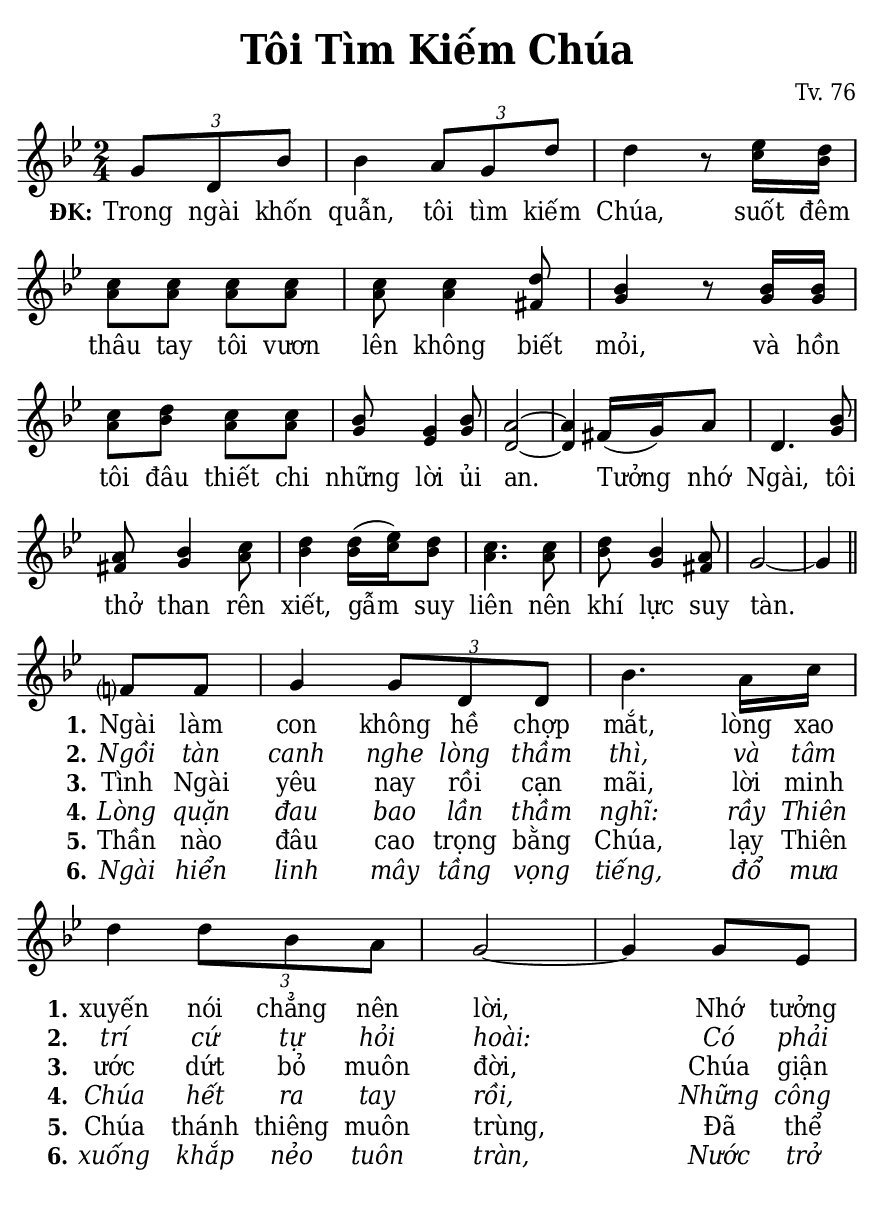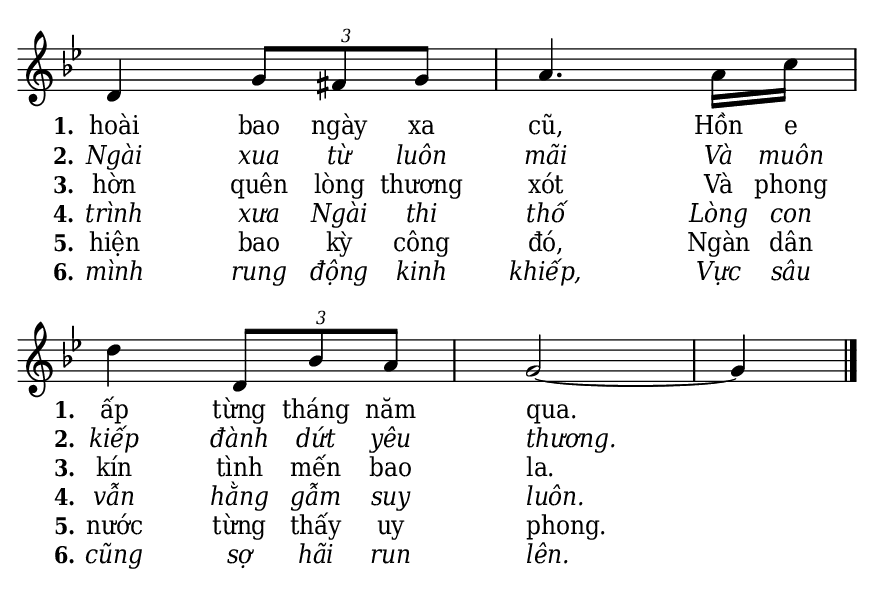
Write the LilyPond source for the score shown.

% Cài đặt chung\
\version "2.22.1"
\include "english.ly"

\header {
  title = \markup { \fontsize #1 "Tôi Tìm Kiếm Chúa" }
  composer = "Tv. 76"
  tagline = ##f
}

% mã nguồn cho những chức năng chưa hỗ trợ trong phiên bản lilypond hiện tại
% cung cấp bởi cộng đồng lilypond khi gửi email đến lilypond-user@gnu.org
% Đổi kích thước nốt cho bè phụ
notBePhu =
#(define-music-function (font-size music) (number? ly:music?)
   (for-some-music
     (lambda (m)
       (if (music-is-of-type? m 'rhythmic-event)
           (begin
             (set! (ly:music-property m 'tweaks)
                   (cons `(font-size . ,font-size)
                         (ly:music-property m 'tweaks)))
             #t)
           #f))
     music)
   music)

% in số phiên khúc trên mỗi dòng
#(define (add-grob-definition grob-name grob-entry)
     (set! all-grob-descriptions
           (cons ((@@ (lily) completize-grob-entry)
                  (cons grob-name grob-entry))
                 all-grob-descriptions)))

#(add-grob-definition
    'StanzaNumberSpanner
    `((direction . ,LEFT)
      (font-series . bold)
      (padding . 1.0)
      (side-axis . ,X)
      (stencil . ,ly:text-interface::print)
      (X-offset . ,ly:side-position-interface::x-aligned-side)
      (Y-extent . ,grob::always-Y-extent-from-stencil)
      (meta . ((class . Spanner)
               (interfaces . (font-interface
                              side-position-interface
                              stanza-number-interface
                              text-interface))))))

\layout {
    \context {
      \Global
      \grobdescriptions #all-grob-descriptions
    }
    \context {
      \Score
      \remove Stanza_number_align_engraver
      \consists
        #(lambda (context)
           (let ((texts '())
                 (syllables '()))
             (make-engraver
              (acknowledgers
               ((stanza-number-interface engraver grob source-engraver)
                  (set! texts (cons grob texts)))
               ((lyric-syllable-interface engraver grob source-engraver)
                  (set! syllables (cons grob syllables))))
              ((stop-translation-timestep engraver)
                 (for-each
                  (lambda (text)
                    (for-each
                     (lambda (syllable)
                       (ly:pointer-group-interface::add-grob
                        text
                        'side-support-elements
                        syllable))
                     syllables))
                  texts)
                 (set! syllables '())))))
    }
    \context {
      \Lyrics
      \remove Stanza_number_engraver
      \consists
        #(lambda (context)
           (let ((text #f)
                 (last-stanza #f))
             (make-engraver
              ((process-music engraver)
                 (let ((stanza (ly:context-property context 'stanza #f)))
                   (if (and stanza (not (equal? stanza last-stanza)))
                       (let ((column (ly:context-property context
'currentCommandColumn)))
                         (set! last-stanza stanza)
                         (if text
                             (ly:spanner-set-bound! text RIGHT column))
                         (set! text (ly:engraver-make-grob engraver
'StanzaNumberSpanner '()))
                         (ly:grob-set-property! text 'text stanza)
                         (ly:spanner-set-bound! text LEFT column)))))
              ((finalize engraver)
                 (if text
                     (let ((column (ly:context-property context
'currentCommandColumn)))
                       (ly:spanner-set-bound! text RIGHT column)))))))
      \override StanzaNumberSpanner.horizon-padding = 10000
    }
}

stanzaReminderOff =
  \temporary \override StanzaNumberSpanner.after-line-breaking =
     #(lambda (grob)
        ;; Can be replaced with (not (first-broken-spanner? grob)) in 2.23.
        (if (let ((siblings (ly:spanner-broken-into (ly:grob-original grob))))
              (and (pair? siblings)
                   (not (eq? grob (car siblings)))))
            (ly:grob-suicide! grob)))

stanzaReminderOn = \undo \stanzaReminderOff
% kết thúc mã nguồn

% Nhạc phiên khúc
nhacPhienKhucSop = \relative c'' {
  \autoPageBreaksOff
  \partial 4 \tuplet 3/2 { g8 d bf' } |
  bf4 \tuplet 3/2 { a8 g d' } |
  d4 r8 ef16 d |
  c8 c c c |
  c c4 d8 |
  bf4 r8 bf16 bf |
  c8 d c c |
  bf g4 bf8 |
  a2 ~ |
  a4 fs16 (g) a8 |
  d,4. bf'8 |
  a bf4 c8 |
  d4 d16 (ef) d8 |
  c4. c8 |
  d bf4 a8 |
  g2 ~ |
  g4 \bar "||" \break
  
  f!?8 f |
  g4 \tuplet 3/2 { g8 d d } |
  bf'4. a16 c |
  d4 \tuplet 3/2 { d8 bf a } |
  g2 ~ |
  g4 g8 ef |
  
  \pageBreak
  
  d4 \tuplet 3/2 { g8 fs g } |
  a4. a16 c |
  d4 \tuplet 3/2 { d,8 bf' a } |
  g2 ~ |
  g4 \bar "|."
}

nhacPhienKhucAlto = \relative c'' {
  \tuplet 3/2 { g8 d bf' } |
  bf4 \tuplet 3/2 { a8 g d' } |
  d4 r8 c16 bf |
  a8 a a a |
  a a4 fs8 |
  g4 r8 g16 g |
  a8 bf a a |
  g ef4 g8 |
  d2 ~ |
  d4 fs16 (g) a8 |
  d,4. g8 |
  fs g4 a8 |
  bf4 bf16 (c) bf8 |
  a4. a8 |
  bf g4 fs8 |
  g2 ~ |
  g4
}

% Lời phiên khúc
loiPhienKhucSop = \lyrics {
  \stanzaReminderOff
  \set stanza = "ĐK:"
  Trong ngài khốn quẫn, tôi tìm kiếm Chúa,
  suốt đêm thâu tay tôi vươn lên không biết mỏi,
  và hồn tôi đâu thiết chi những lời ủi an.
  Tưởng nhớ Ngài, tôi thở than rên xiết,
  gẫm suy liên nên khí lực suy tàn.
  \stanzaReminderOn
  <<
    {
      \set stanza = "1."
      Ngài làm con không hề chợp mắt,
      lòng xao xuyến nói chẳng nên lời,
      Nhớ tưởng hoài bao ngày xa cũ,
      Hồn e ấp từng tháng năm qua.
    }
    \new Lyrics {
	    \set associatedVoice = "beSop"
	    \set stanza = "2."
      \override Lyrics.LyricText.font-shape = #'italic
	    Ngồi tàn canh nghe lòng thầm thì,
	    và tâm trí cứ tự hỏi hoài:
	    Có phải Ngài xua từ luôn mãi
	    Và muôn kiếp đành dứt yêu thương.
    }
    \new Lyrics {
	    \set associatedVoice = "beSop"
	    \set stanza = "3."
	    Tình Ngài yêu nay rồi cạn mãi,
	    lời minh ước dứt bỏ muôn đời,
	    Chúa giận hờn quên lòng thương xót
	    Và phong kín tình mến bao la.
    }
    \new Lyrics {
	    \set associatedVoice = "beSop"
	    \set stanza = "4."
      \override Lyrics.LyricText.font-shape = #'italic
	    Lòng quặn đau bao lần thầm nghĩ:
	    rầy Thiên Chúa hết ra tay rồi,
	    Những công trình xưa Ngài thi thố
	    Lòng con vẫn hằng gẫm suy luôn.
    }
    \new Lyrics {
	    \set associatedVoice = "beSop"
	    \set stanza = "5."
	    Thần nào đâu cao trọng bằng Chúa,
	    lạy Thiên Chúa thánh thiêng muôn trùng,
	    Đã thể hiện bao kỳ công đó,
	    Ngàn dân nước từng thấy uy phong.
    }
    \new Lyrics {
	    \set associatedVoice = "beSop"
	    \set stanza = "6."
      \override Lyrics.LyricText.font-shape = #'italic
	    Ngài hiển linh mây tầng vọng tiếng,
	    đổ mưa xuống khắp nẻo tuôn tràn,
	    Nước trở mình rung động kinh khiếp,
	    Vực sâu cũng sợ hãi run lên.
    }
  >>
}

% Dàn trang
\paper {
  #(set-paper-size "a5")
  top-margin = 3\mm
  bottom-margin = 3\mm
  left-margin = 3\mm
  right-margin = 3\mm
  indent = #0
  #(define fonts
	 (make-pango-font-tree "Deja Vu Serif Condensed"
	 		       "Deja Vu Serif Condensed"
			       "Deja Vu Serif Condensed"
			       (/ 20 20)))
  print-page-number = ##f
  %page-count = #1
  system-system-spacing = #'((basic-distance . 0.1) (padding . 2.5))
  ragged-bottom = ##t
}

TongNhip = {
  \key bf \major \time 2/4
  \set Timing.beamExceptions = #'()
  \set Timing.baseMoment = #(ly:make-moment 1/4)
}

\score {
  \new ChoirStaff <<
    \new Staff \with {
        \consists "Merge_rests_engraver"
        printPartCombineTexts = ##f
      }
      <<
      \new Voice \TongNhip \partCombine 
        \nhacPhienKhucSop
        \notBePhu -1 { \nhacPhienKhucAlto }
      \new NullVoice = beSop \nhacPhienKhucSop
      \new Lyrics \lyricsto beSop \loiPhienKhucSop
      >>
  >>
  \layout {
    \override Lyrics.LyricSpace.minimum-distance = #1.5
    \override Score.BarNumber.break-visibility = ##(#f #f #f)
    \override Score.SpacingSpanner.uniform-stretching = ##t
  } 
}
